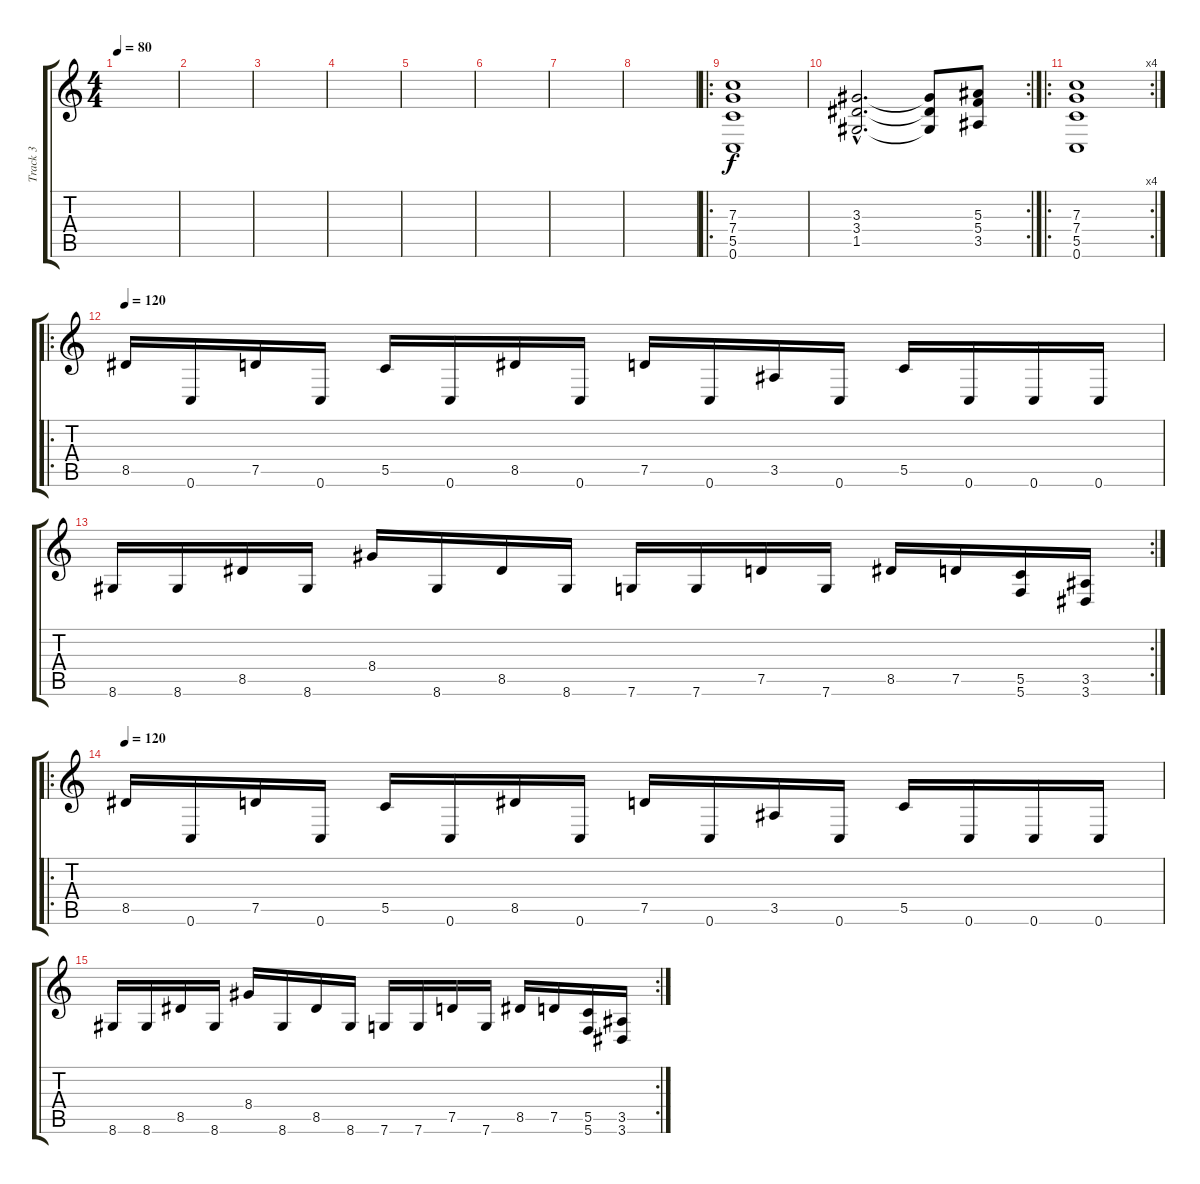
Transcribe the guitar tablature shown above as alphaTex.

\track ("Track 3" "Track 3") {instrument distortionguitar}
\staff {score tabs}
\tuning (D4 A3 F3 C3 G2 C2) {hide}
\ts (4 4)
\tempo 80
\clef g2
\ks c
|
|
|
|
|
|
|
|
\ro
(7.3 7.4 5.5 0.6).1 |
\rc 2
(3.3{hac} 3.4{hac} 1.5{hac}).2{d} (3.3{t} 3.4{t} 1.5{t}).8 (5.3 5.4 3.5).8 |
\ro
\rc 4
(7.3 7.4 5.5 0.6).1 |
\ro
\tempo 120
8.5.16 0.6.16 7.5.16 0.6.16 5.5.16 0.6.16 8.5.16 0.6.16 7.5.16 0.6.16 3.5.16 0.6.16 5.5.16 0.6.16 0.6.16 0.6.16 |
\rc 2
8.6.16 8.6.16 8.5.16 8.6.16 8.4.16 8.6.16 8.5.16 8.6.16 7.6.16 7.6.16 7.5.16 7.6.16 8.5.16 7.5.16 (5.5 5.6).16 (3.5 3.6).16 |
\ro
\tempo 120
8.5.16 0.6.16 7.5.16 0.6.16 5.5.16 0.6.16 8.5.16 0.6.16 7.5.16 0.6.16 3.5.16 0.6.16 5.5.16 0.6.16 0.6.16 0.6.16 |
\rc 2
8.6.16 8.6.16 8.5.16 8.6.16 8.4.16 8.6.16 8.5.16 8.6.16 7.6.16 7.6.16 7.5.16 7.6.16 8.5.16 7.5.16 (5.5 5.6).16 (3.5 3.6).16
